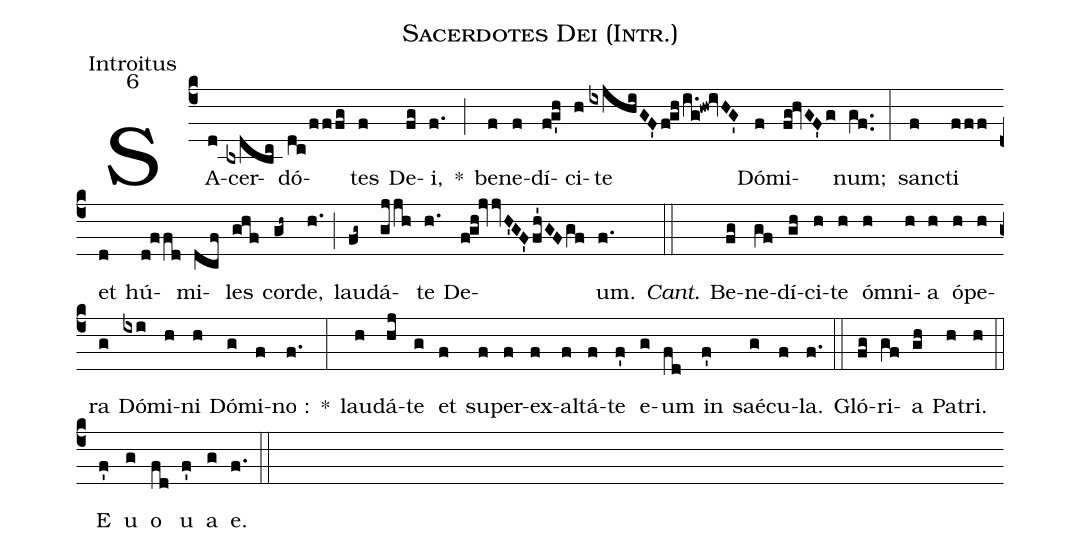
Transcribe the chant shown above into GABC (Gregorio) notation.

name:Sacerdotes Dei (Intr.);
office-part:Introitus;
mode:6;
%%
(c4) SA(d)cer(bxdbc)dó(dc/fffg)tes(f) De(fg)i,(f.) *(;) be(f)ne(f)dí(fg'h)ci(h)te(ixjhiGF'fghi.g!hw!ivHG') Dó(f)mi(fg!hvGF'g)num;(gf..) (:) san(f)cti(fff) et(d) hú(d!ffd)mi(dcf)les(ghf) cor(gh~)de,(h.) (;) lau(fg~)dá(gjjh)te(h.) De(fgh!jvvH'GF'fh'GFgf)um.(f.) <i>Cant.</i>(::) Be(fg)ne(gf)dí(gh)ci(h)te(h) ó(h)mni(h)a(h) ó(h)pe(h)ra(g) Dó(ixi)mi(h)ni(h) Dó(g)mi(f)no :(f.) *(:) lau(h)dá(hj)te(g) et(f) su(f)per(f)ex(f)al(f)tá(f)te(f') e(g)um(fd) in(f') saé(g)cu(f)la.(f.) (::) Gló(fg)ri(gf)a(gh) Pa(h)tri.(h) (::) <eu>E(f') u(g) o(fd) u(f') a(g) e.</eu>(f.) (::)
